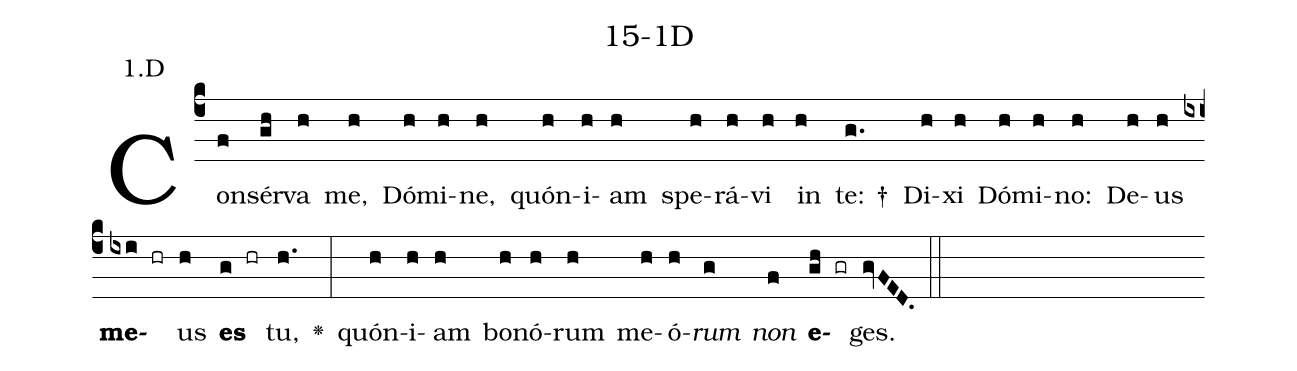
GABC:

name: 15-1D;
annotation: 1.D;
%%
(c4)Con(f)sér(gh)va(h) me,(h) Dó(h)mi(h)ne,(h) quón(h)i(h)am(h) spe(h)rá(h)vi(h) in(h) te: †(g.) Di(h)xi(h) Dó(h)mi(h)no:(h) De(h)us(h) <b>me</b>(ixi hr)us(h) <b>es</b>(g hr) tu,(h.) <v>\greheightstar</v>(:) quón(h)i(h)am(h) bo(h)nó(h)rum(h) me(h)ó(h)<i>rum</i>(g) <i>non</i>(f) <b>e</b>(gh gr)ges.(gvFED.) (::)


%E(h) u(h) o(g) u(f) a(gh) e.(gvFED.) (::)
